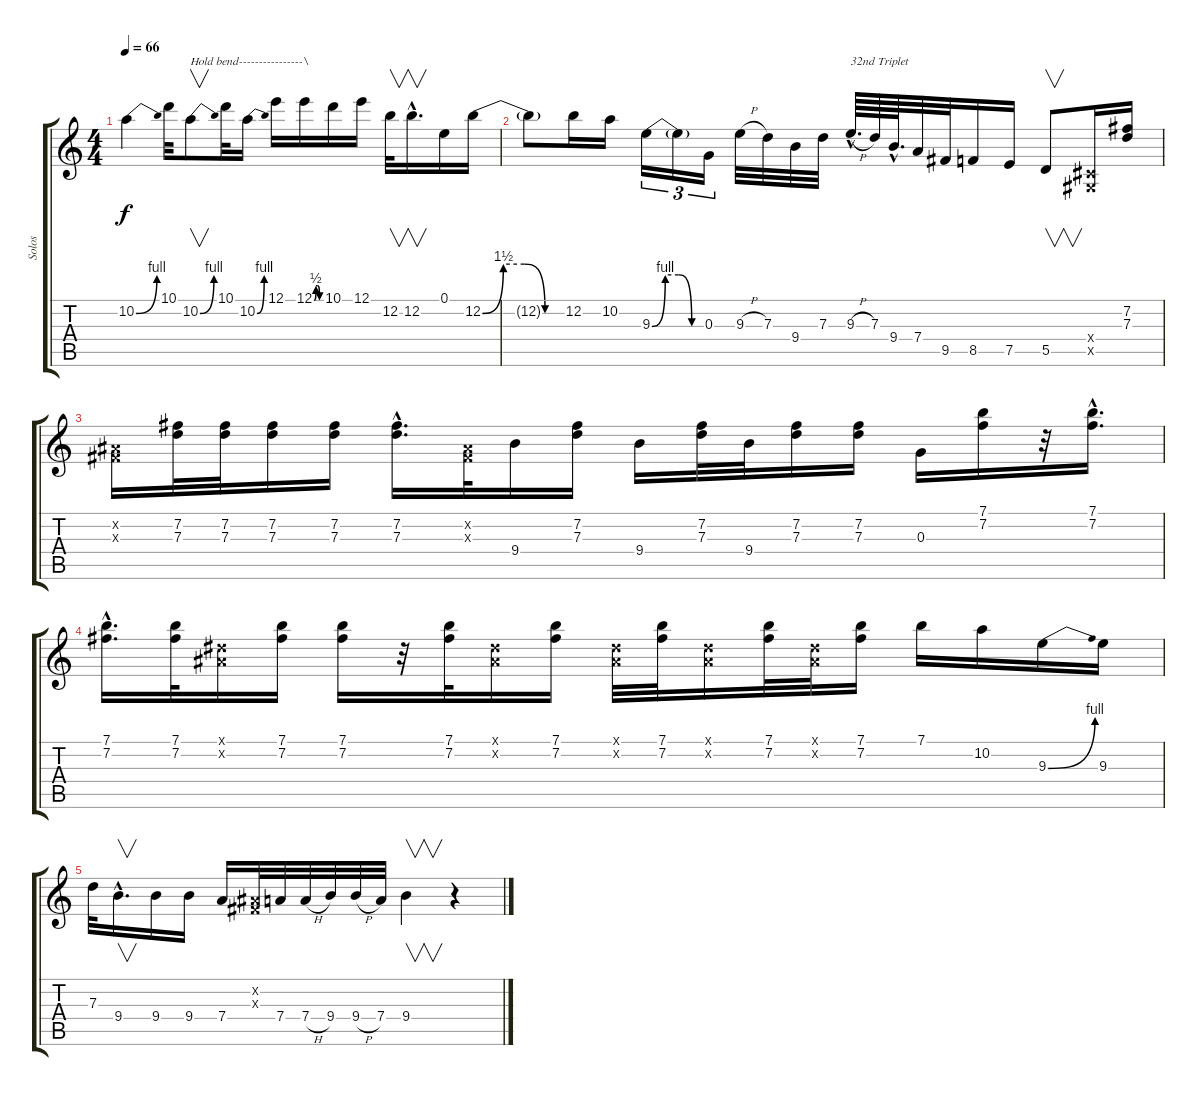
\track ("Solos" "Solos") {instrument overdrivenguitar}
\staff {score tabs}
\tuning (E4 B3 G3 D3 A2 E2) {hide}
\ts (4 4)
\tempo 66
\clef g2
\ks c
10.2{be (bend 0 0 60 4)}.4{dy f} 10.1.32 10.2{be (bend 0 0 60 4)}.8{v txt "Hold bend----------------\\"} 10.1.32 10.2{be (bend 0 0 60 4)}.16 12.1.16 12.1{be (custom 0 0 15 2 30 2 45 0 60 0)}.16 10.1.16 12.1.16 12.2.32{v} 12.2{hac}.16{v d} 0.1.16 12.2{be (custom 0 0 15 6 30 6 45 0 60 0)}.16 |
12.2{t}.8 12.2.16 10.2.16 9.3{be (custom 0 0 15 4 30 4 45 0 60 0)}.16{tu (3 2)} 9.3{t}.16{tu (3 2)} 0.3.16{tu (3 2)} 9.3{h}.32 7.3.32 9.4.32 7.3.32 9.3{h hac}.64{d txt "32nd Triplet"} 7.3.64 9.4{hac}.64{d} 7.4.32 9.5.32 8.5.16 7.5.16 5.5.8{v} (-1.4{x} -1.5{x}).16 (7.2 7.3).16 |
(-1.2{x} -1.3{x}).16 (7.2 7.3).32 (7.2 7.3).32 (7.2 7.3).16 (7.2 7.3).16 (7.2{hac} 7.3{hac}).16{d} (-1.2{x} -1.3{x}).32 9.4.16 (7.2 7.3).16 9.4.16 (7.2 7.3).32 9.4.32 (7.2 7.3).16 (7.2 7.3).16 0.3.16 (7.1 7.2).16 r.32 (7.1{hac} 7.2{hac}).16{d} |
(7.1{hac} 7.2{hac}).16{d} (7.1 7.2).32 (-1.1{x} -1.2{x}).16 (7.1 7.2).16 (7.1 7.2).16 r.32 (7.1 7.2).32 (-1.1{x} -1.2{x}).16 (7.1 7.2).16 (-1.1{x} -1.2{x}).32 (7.1 7.2).32 (-1.1{x} -1.2{x}).16 (7.1 7.2).32 (-1.1{x} -1.2{x}).32 (7.1 7.2).16 7.1.16 10.2.16 9.3{be (bend 0 0 60 4)}.16 9.3.16 |
7.3.32 9.4{hac}.16{v d} 9.4.16 9.4.16 7.4.16 (-1.2{x} -1.3{x}).32 7.4.32 7.4{h}.32 9.4.32 9.4{h}.32 7.4.32 9.4.4{v} r.4
